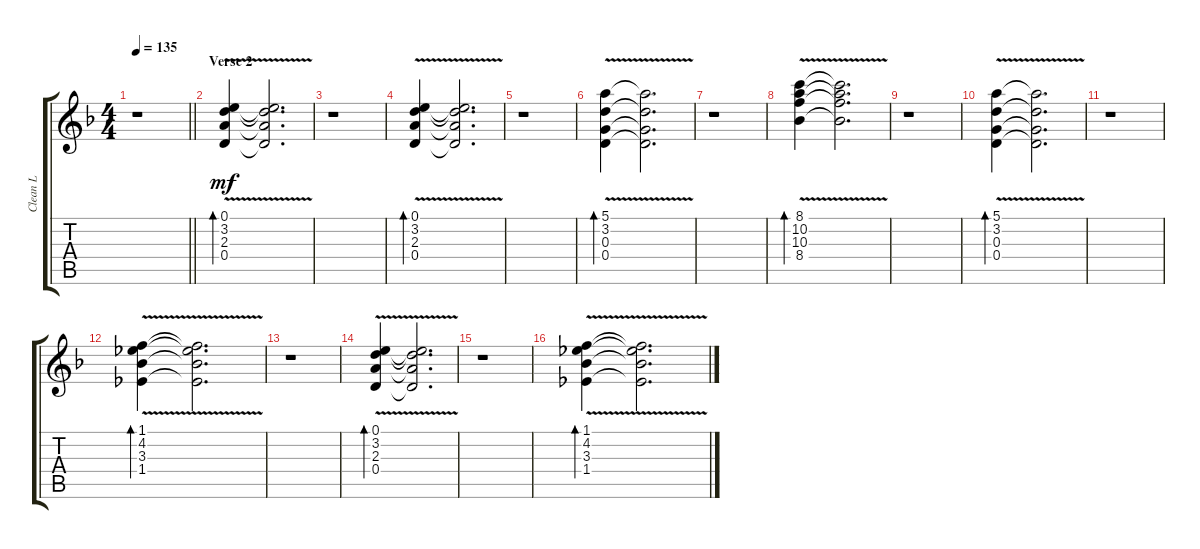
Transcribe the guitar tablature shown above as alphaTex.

\track ("Clean L" "Clean L") {instrument acousticguitarsteel}
\staff {score tabs}
\tuning (E4 B3 G3 D3 A2 D2) {hide}
\ts (4 4)
\tempo 135
\clef g2
\barLineRight lightlight
\ks f
r.1{dy mf} |
\section ("" "Verse 2")
(0.1{v} 3.2{v} 2.3{v} 0.4{v}).4{bd 240} (0.1{t} 3.2{t} 2.3{t} 0.4{t}).2{d} |
r.1 |
(0.1{v} 3.2{v} 2.3{v} 0.4{v}).4{bd 240} (0.1{t} 3.2{t} 2.3{t} 0.4{t}).2{d} |
r.1 |
(5.1{v} 3.2{v} 0.3{v} 0.4{v}).4{bd 240} (5.1{t} 3.2{t} 0.3{t} 0.4{t}).2{d} |
r.1 |
(8.1{v} 10.2{v} 10.3{v} 8.4{v}).4{bd 240} (8.1{t} 10.2{t} 10.3{t} 8.4{t}).2{d} |
r.1 |
(5.1{v} 3.2{v} 0.3{v} 0.4{v}).4{bd 240} (5.1{t} 3.2{t} 0.3{t} 0.4{t}).2{d} |
r.1 |
(1.1{v} 4.2{v} 3.3{v} 1.4{v}).4{bd 240} (1.1{t} 4.2{t} 3.3{t} 1.4{t}).2{d} |
r.1 |
(0.1{v} 3.2{v} 2.3{v} 0.4{v}).4{bd 240} (0.1{t} 3.2{t} 2.3{t} 0.4{t}).2{d} |
r.1 |
(1.1{v} 4.2{v} 3.3{v} 1.4{v}).4{bd 240} (1.1{t} 4.2{t} 3.3{t} 1.4{t}).2{d}
